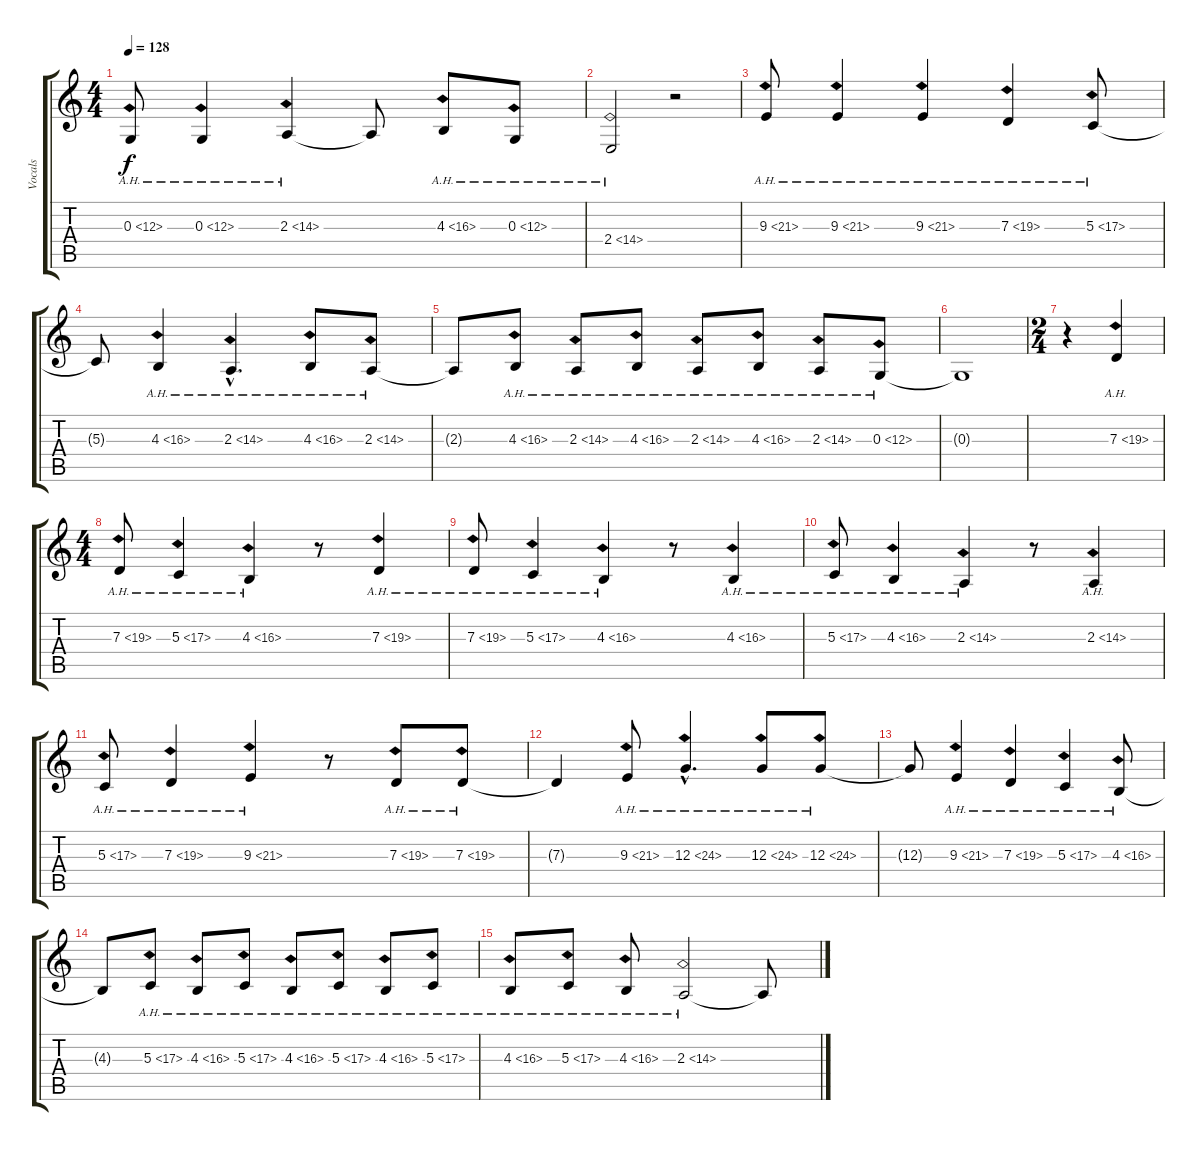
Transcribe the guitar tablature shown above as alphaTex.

\track ("Vocals" "Vocals") {instrument voiceoohs}
\staff {score tabs}
\tuning (E4 B3 G3 D3 A2 E2) {hide}
\ts (4 4)
\tempo 128
\clef g2
\ks c
0.3{ah 12}.8{dy f} 0.3{ah 12}.4 2.3{ah 12}.4 2.3{t}.8 4.3{ah 12}.8 0.3{ah 12}.8 |
2.4{ah 12}.2 r.2 |
9.3{ah 12}.8 9.3{ah 12}.4 9.3{ah 12}.4 7.3{ah 12}.4 5.3{ah 12}.8 |
5.3{t}.8 4.3{ah 12}.4 2.3{ah 12 hac}.4{d} 4.3{ah 12}.8 2.3{ah 12}.8 |
2.3{t}.8 4.3{ah 12}.8 2.3{ah 12}.8 4.3{ah 12}.8 2.3{ah 12}.8 4.3{ah 12}.8 2.3{ah 12}.8 0.3{ah 12}.8 |
0.3{t}.1 |
\ts (2 4)
r.4 7.3{ah 12}.4 |
\ts (4 4)
7.3{ah 12}.8 5.3{ah 12}.4 4.3{ah 12}.4 r.8 7.3{ah 12}.4 |
7.3{ah 12}.8 5.3{ah 12}.4 4.3{ah 12}.4 r.8 4.3{ah 12}.4 |
5.3{ah 12}.8 4.3{ah 12}.4 2.3{ah 12}.4 r.8 2.3{ah 12}.4 |
5.3{ah 12}.8 7.3{ah 12}.4 9.3{ah 12}.4 r.8 7.3{ah 12}.8 7.3{ah 12}.8 |
7.3{t}.4 9.3{ah 12}.8 12.3{ah 12 hac}.4{d} 12.3{ah 12}.8 12.3{ah 12}.8 |
12.3{t}.8 9.3{ah 12}.4 7.3{ah 12}.4 5.3{ah 12}.4 4.3{ah 12}.8 |
4.3{t}.8 5.3{ah 12}.8 4.3{ah 12}.8 5.3{ah 12}.8 4.3{ah 12}.8 5.3{ah 12}.8 4.3{ah 12}.8 5.3{ah 12}.8 |
4.3{ah 12}.8 5.3{ah 12}.8 4.3{ah 12}.8 2.3{ah 12}.2 2.3{t}.8
